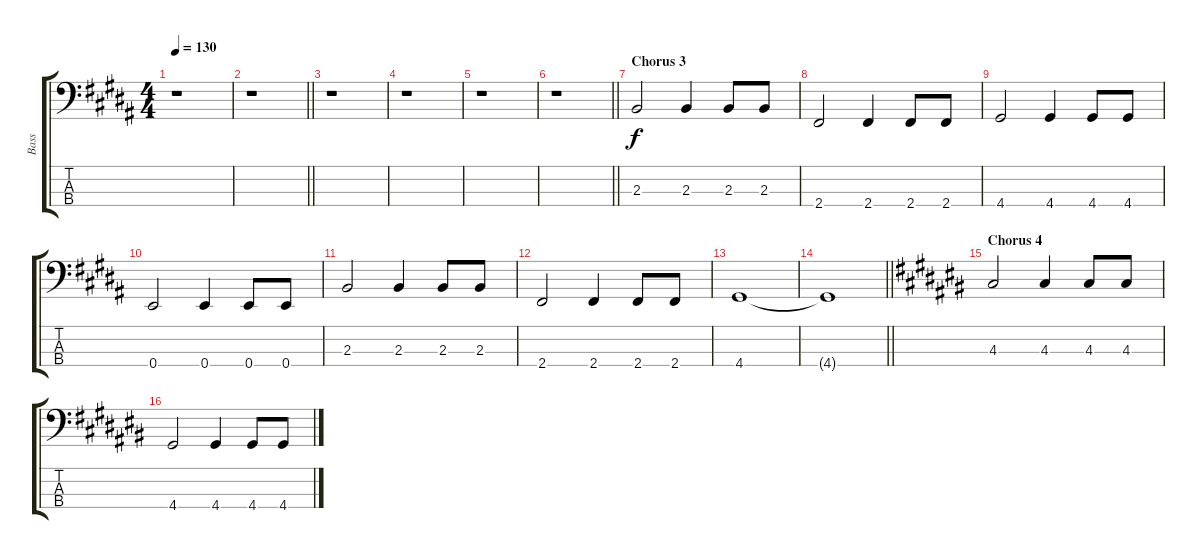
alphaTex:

\track ("Bass" "Bass") {instrument electricbassfinger}
\staff {score tabs}
\tuning (G2 D2 A1 E1) {hide}
\ts (4 4)
\tempo 130
\clef f4
\ks b
r.1{dy f} |
\barLineRight lightlight
r.1 |
r.1 |
r.1 |
r.1 |
\barLineRight lightlight
r.1 |
\section ("" "Chorus 3")
2.3.2 2.3.4 2.3.8 2.3.8 |
2.4.2 2.4.4 2.4.8 2.4.8 |
4.4.2 4.4.4 4.4.8 4.4.8 |
0.4.2 0.4.4 0.4.8 0.4.8 |
2.3.2 2.3.4 2.3.8 2.3.8 |
2.4.2 2.4.4 2.4.8 2.4.8 |
4.4.1 |
\barLineRight lightlight
4.4{t}.1 |
\section ("" "Chorus 4")
\ks c#
4.3.2 4.3.4 4.3.8 4.3.8 |
4.4.2 4.4.4 4.4.8 4.4.8
